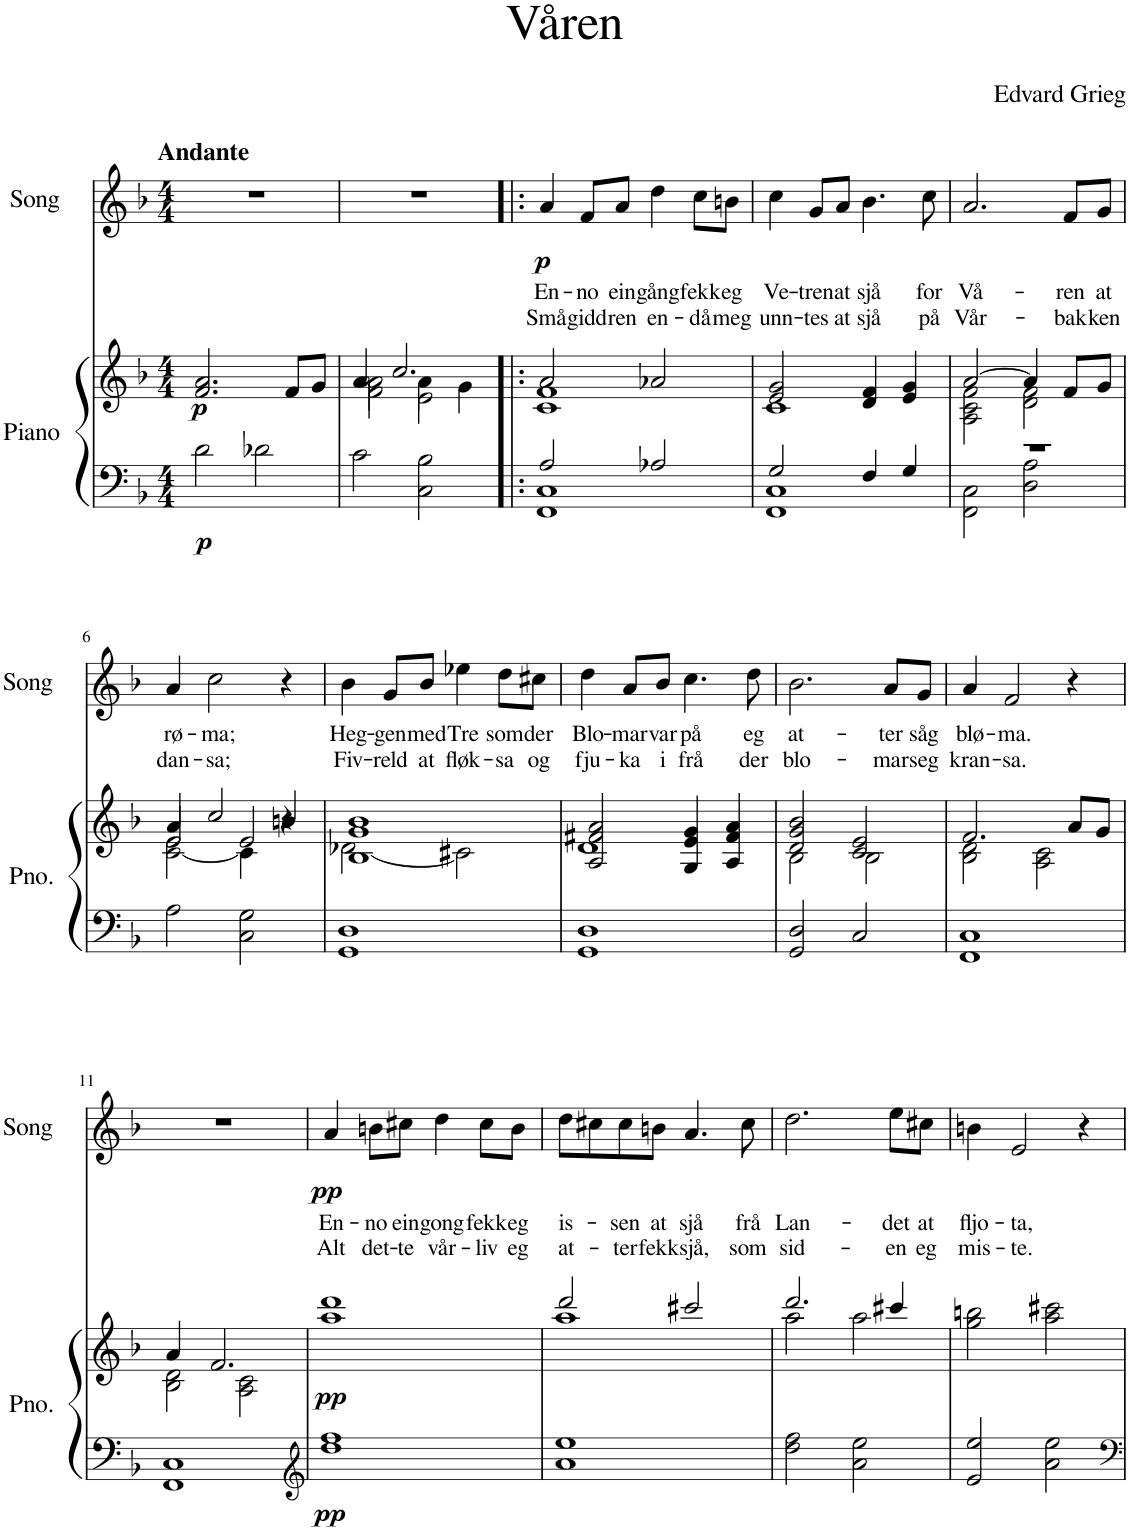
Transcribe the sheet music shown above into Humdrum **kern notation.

**kern	**kern	**dynam	**kern	**text	**text	**dynam
*part2	*part2	*part2	*part1	*part1	*part1	*part1
*staff3	*staff2	*staff2/3	*staff1	*staff1	*staff1	*staff1
*I"Piano	*	*	*I"Song	*	*	*
*I'Pno.	*	*	*I'Song	*	*	*
*clefF4	*clefG2	*	*clefG2	*	*	*
*k[b-]	*k[b-]	*	*k[b-]	*	*	*
*M4/4	*M4/4	*	*M4/4	*	*	*
=1	=1	=1	=1	=1	=1	=1
!	!	!	!LO:TX:a:B:t=Andante	!	!	!
!	!	!LO:DY:b=2	!	!	!	!
!	!	!LO:DY:n=1:b	!	!	!	!
2d\	2.f/ 2.a/	p p	1r	.	.	.
2d-X\	.	.	.	.	.	.
.	8f/L	.	.	.	.	.
.	8g/J	.	.	.	.	.
=2	=2	=2	=2	=2	=2	=2
*	*^	*	*	*	*	*
*	*	*^	*	*	*	*	*
2c\	4a/	2f\ 2a\	2a\	.	1r	.	.	.
.	2.cc/	.	.	.	.	.	.	.
2C\ 2B-\	.	2e\	4a\	.	.	.	.	.
.	.	.	4g\	.	.	.	.	.
=3!|:	=3!|:	=3!|:	=3!|:	=3!|:	=3!|:	=3!|:	=3!|:	=3!|:
*^	*	*	*	*	*	*	*	*
!	!	!	!	!	!	!	!LO:LY:b	!LO:LY:b	!LO:DY:b
*	*	*	*v	*v	*	*	*	*	*
2A/	1FF 1C	2a/	1c 1f	.	4a/	En-	Små-	p
!	!	!	!	!	!	!LO:LY:b	!LO:LY:b	!
.	.	.	.	.	8f/L	-no	-gidd-	.
!	!	!	!	!	!	!LO:LY:b	!LO:LY:b	!
.	.	.	.	.	8a/J	ein	-ren	.
!	!	!	!	!	!	!LO:LY:b	!LO:LY:b	!
2A-X/	.	2a-X/	.	.	4dd\	gång	en-	.
!	!	!	!	!	!	!LO:LY:b	!LO:LY:b	!
.	.	.	.	.	8cc\L	fekk	-då	.
!	!	!	!	!	!	!LO:LY:b	!LO:LY:b	!
.	.	.	.	.	8bn\J	eg	meg	.
=4	=4	=4	=4	=4	=4	=4	=4	=4
!	!	!	!	!	!	!LO:LY:b	!LO:LY:b	!
2G/	1FF 1C	2e/ 2g/	1c	.	4cc\	Ve-	unn-	.
!	!	!	!	!	!	!LO:LY:b	!LO:LY:b	!
.	.	.	.	.	8g/L	-tren	-tes	.
!	!	!	!	!	!	!LO:LY:b	!LO:LY:b	!
.	.	.	.	.	8a/J	at	at	.
!	!	!	!	!	!	!LO:LY:b	!LO:LY:b	!
4F/	.	4d/ 4f/	.	.	4.b-\	sjå	sjå	.
4G/	.	4e/ 4g/	.	.	.	.	.	.
!	!	!	!	!	!	!LO:LY:b	!LO:LY:b	!
.	.	.	.	.	8cc\	for	på	.
=5	=5	=5	=5	=5	=5	=5	=5	=5
!	!	!	!	!	!	!LO:LY:b	!LO:LY:b	!
1r	2FF\ 2C\	[2a/	2A\ 2c\ 2f\	.	2.a/	Vå-	Vår-	.
.	2D\ 2A\	4a/]	2d\ 2f\	.	.	.	.	.
!	!	!	!	!	!	!LO:LY:b	!LO:LY:b	!
.	.	8f/L	.	.	8f/L	-ren	-bak-	.
!	!	!	!	!	!	!LO:LY:b	!LO:LY:b	!
.	.	8g/J	.	.	8g/J	at	-ken	.
*v	*v	*	*	*	*	*	*	*
!!LO:LB:g=z
=6	=6	=6	=6	=6	=6	=6	=6
*	*	*^	*	*	*	*	*
!	!	!	!	!	!	!LO:LY:b	!LO:LY:b	!
2A\	4a/	[2c\ 2e\	2e/	.	4a/	rø-	dan-	.
!	!	!	!	!	!	!LO:LY:b	!LO:LY:b	!
.	2cc/	.	.	.	2cc\	-ma;	-sa;	.
2C\ 2G\	.	4c\]	2e/	.	.	.	.	.
.	4bn/	4r	.	.	4r	.	.	.
*	*	*v	*v	*	*	*	*	*
=7	=7	=7	=7	=7	=7	=7	=7
!	!	!	!	!	!LO:LY:b	!LO:LY:b	!
1GG 1D	1B- 1g 1b-	[2d-X\	.	4b-\	Heg-	Fiv-	.
!	!	!	!	!	!LO:LY:b	!LO:LY:b	!
.	.	.	.	8g/L	-gen	-reld	.
!	!	!	!	!	!LO:LY:b	!LO:LY:b	!
.	.	.	.	8b-/J	med	at	.
!	!	!	!	!	!LO:LY:b	!LO:LY:b	!
.	.	2c#X\]	.	4ee-X\	Tre	fløk-	.
!	!	!	!	!	!LO:LY:b	!LO:LY:b	!
.	.	.	.	8dd\L	som	-sa	.
!	!	!	!	!	!LO:LY:b	!LO:LY:b	!
.	.	.	.	8cc#X\J	der	og	.
=8	=8	=8	=8	=8	=8	=8	=8
!	!	!	!	!	!LO:LY:b	!LO:LY:b	!
1GG 1D	2A/ 2f#X/ 2a/	1d	.	4dd\	Blo-	fju-	.
!	!	!	!	!	!LO:LY:b	!LO:LY:b	!
.	.	.	.	8a/L	-mar	-ka	.
!	!	!	!	!	!LO:LY:b	!LO:LY:b	!
.	.	.	.	8b-/J	var	i	.
!	!	!	!	!	!LO:LY:b	!LO:LY:b	!
.	4G/ 4e/ 4g/	.	.	4.cc\	på	frå	.
.	4A/ 4f#/ 4a/	.	.	.	.	.	.
!	!	!	!	!	!LO:LY:b	!LO:LY:b	!
.	.	.	.	8dd\	eg	der	.
=9	=9	=9	=9	=9	=9	=9	=9
!	!	!	!	!	!LO:LY:b	!LO:LY:b	!
2GG/ 2D/	2d/ 2g/ 2b-/	2B-\	.	2.b-\	at-	blo-	.
2C/	2c/ 2e/	2B-\	.	.	.	.	.
!	!	!	!	!	!LO:LY:b	!LO:LY:b	!
.	.	.	.	8a/L	-ter	-mar	.
!	!	!	!	!	!LO:LY:b	!LO:LY:b	!
.	.	.	.	8g/J	såg	seg	.
=10	=10	=10	=10	=10	=10	=10	=10
!	!	!	!	!	!LO:LY:b	!LO:LY:b	!
1FF 1C	2.f/	2B-\ 2d\	.	4a/	blø-	kran-	.
!	!	!	!	!	!LO:LY:b	!LO:LY:b	!
.	.	.	.	2f/	-ma.	-sa.	.
.	.	2A\ 2c\	.	.	.	.	.
.	8a/L	.	.	4r	.	.	.
.	8g/J	.	.	.	.	.	.
!!LO:LB:g=z
=11	=11	=11	=11	=11	=11	=11	=11
1FF 1C	4a/	2B-\ 2d\	.	1r	.	.	.
.	2.f/	.	.	.	.	.	.
.	.	2A\ 2c\	.	.	.	.	.
*	*v	*v	*	*	*	*	*
=12	=12	=12	=12	=12	=12	=12
*clefG1	*	*	*	*	*	*
*	*^	*	*	*	*	*
!	!	!	!LO:DY:b=2	!	!LO:LY:b	!LO:LY:b	!
!	!	!	!LO:DY:n=1:b	!	!	!	!LO:DY:b
*	*v	*v	*	*	*	*	*
1ff 1aa	1aa 1ddd	pp pp	4a/	En-	Alt	pp
!	!	!	!	!LO:LY:b	!LO:LY:b	!
.	.	.	8bn\L	-no	det-	.
!	!	!	!	!LO:LY:b	!LO:LY:b	!
.	.	.	8cc#X\J	ein	-te	.
!	!	!	!	!LO:LY:b	!LO:LY:b	!
.	.	.	4dd\	gong	vår-	.
!	!	!	!	!LO:LY:b	!LO:LY:b	!
.	.	.	8cc#\L	fekk	-liv	.
!	!	!	!	!LO:LY:b	!LO:LY:b	!
.	.	.	8b\J	eg	eg	.
=13	=13	=13	=13	=13	=13	=13
*	*^	*	*	*	*	*
!	!	!	!	!	!LO:LY:b	!LO:LY:b	!
1cc 1gg	2ddd/	1aa	.	8dd\L	is-	at-	.
.	.	.	.	8cc#X\	.	.	.
!	!	!	!	!	!LO:LY:b	!LO:LY:b	!
.	.	.	.	8cc#\	-sen	-ter	.
!	!	!	!	!	!LO:LY:b	!LO:LY:b	!
.	.	.	.	8bn\J	at	fekk	.
!	!	!	!	!	!LO:LY:b	!LO:LY:b	!
.	2ccc#X/	.	.	4.a/	sjå	sjå,	.
!	!	!	!	!	!LO:LY:b	!LO:LY:b	!
.	.	.	.	8cc#\	frå	som	.
=14	=14	=14	=14	=14	=14	=14	=14
!	!	!	!	!	!LO:LY:b	!LO:LY:b	!
2ff\ 2aa\	2.ddd/	2aa\	.	2.dd\	Lan-	sid-	.
2cc\ 2gg\	.	2aa\	.	.	.	.	.
!	!	!	!	!	!LO:LY:b	!LO:LY:b	!
.	4ccc#X/	.	.	8ee\L	-det	-en	.
!	!	!	!	!	!LO:LY:b	!LO:LY:b	!
.	.	.	.	8cc#X\J	at	eg	.
*	*v	*v	*	*	*	*	*
=15	=15	=15	=15	=15	=15	=15
!	!	!	!	!LO:LY:b	!LO:LY:b	!
2g/ 2gg/	2gg\ 2bbn\	.	4bn\	fljo-	mis-	.
!	!	!	!	!LO:LY:b	!LO:LY:b	!
.	.	.	2e/	-ta,	-te.	.
2cc\ 2gg\	2aa\ 2ccc#X\	.	.	.	.	.
.	.	.	4r	.	.	.
=	=	=	=	=	=	=
*-	*-	*-	*-	*-	*-	*-
